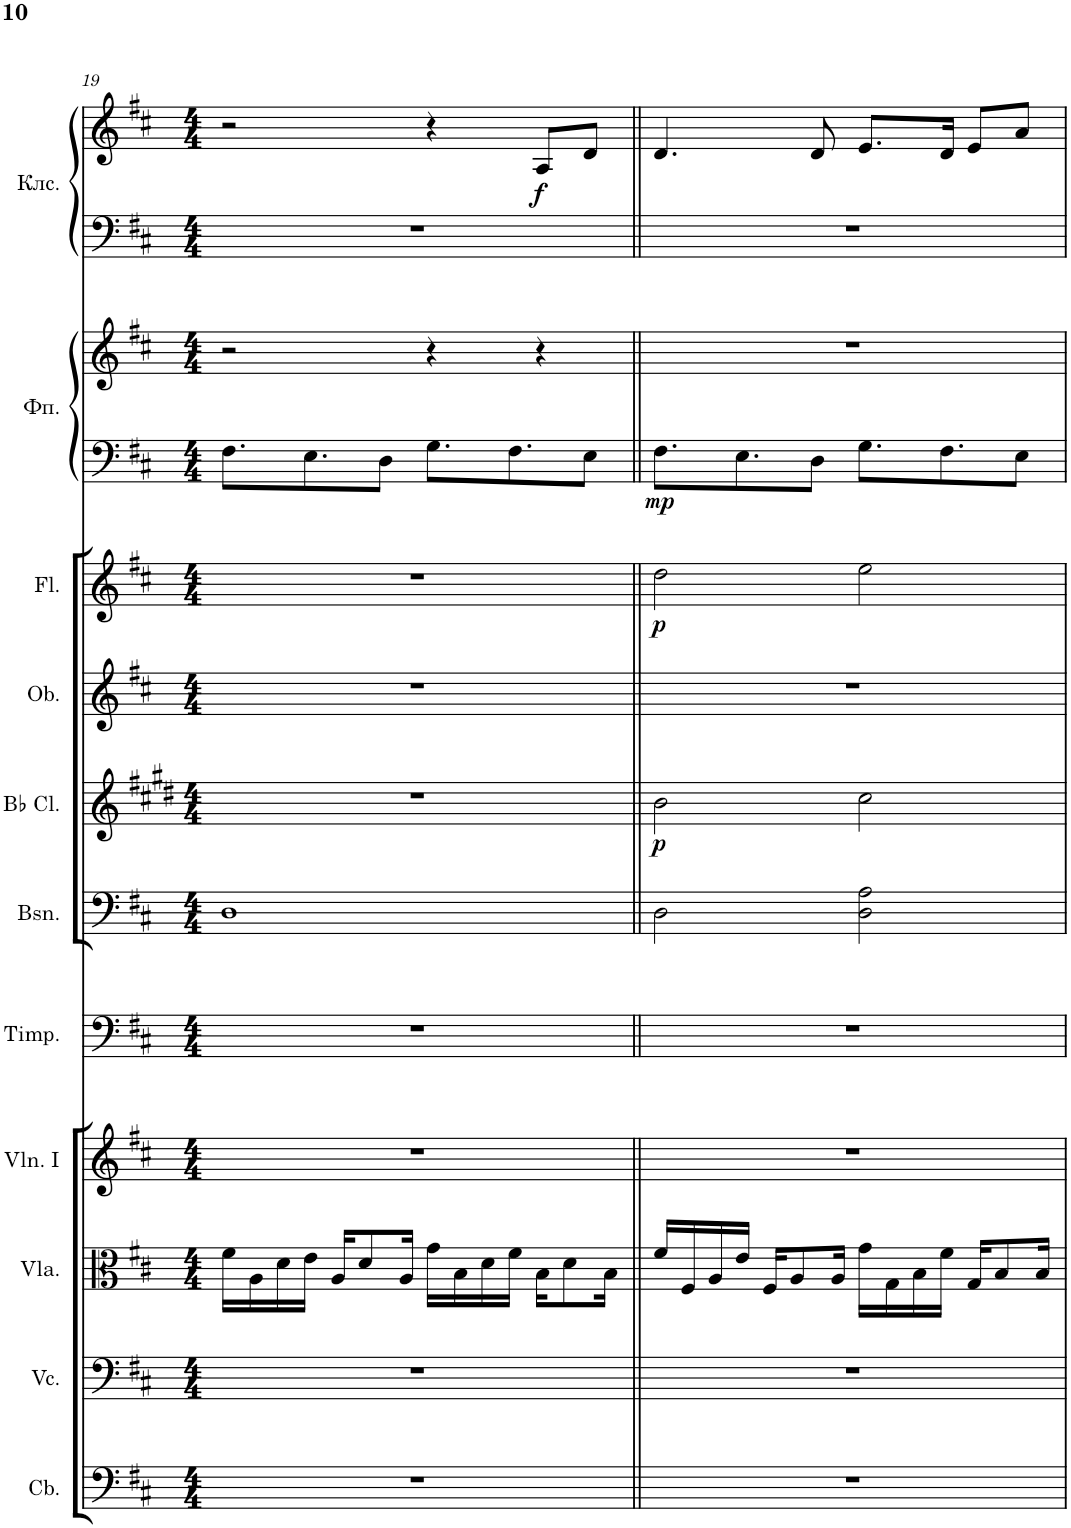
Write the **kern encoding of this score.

**kern	**kern	**kern	**kern	**kern	**kern	**kern	**dynam	**kern	**kern	**dynam	**kern	**kern	**dynam	**kern	**kern	**dynam
*part11	*part10	*part9	*part8	*part7	*part6	*part5	*part5	*part4	*part3	*part3	*part2	*part2	*part2	*part1	*part1	*part1
*staff13	*staff12	*staff11	*staff10	*staff9	*staff8	*staff7	*staff7	*staff6	*staff5	*staff5	*staff4	*staff3	*staff3/4	*staff2	*staff1	*staff1/2
*I"Contrabasses	*I"Violoncellos	*I"Violas	*I"Violins I	*I"Timpani	*I"Bassoons	*I"Clarinets in Bb	*	*I"Oboes	*I"Flutes	*	*I"Фортепиано	*	*	*I"Клавесин	*	*
*I'Cb.	*I'Vc.	*I'Vla.	*I'Vln. I	*I'Timp.	*I'Bsn.	*	*	*I'Ob.	*I'Fl.	*	*	*	*	*	*	*
!!LO:PB:g=z
*clefF4	*clefF4	*clefC3	*clefG2	*clefF4	*clefF4	*clefG2	*	*clefG2	*clefG2	*	*clefF4	*clefG2	*	*clefF4	*clefG2	*
*Trd7c12	*	*	*	*	*	*Trd1c2	*	*	*	*	*	*	*	*	*	*
*k[f#c#]	*k[f#c#]	*k[f#c#]	*k[f#c#]	*k[f#c#]	*k[f#c#]	*k[f#c#g#d#]	*	*k[f#c#]	*k[f#c#]	*	*k[f#c#]	*k[f#c#]	*	*k[f#c#]	*k[f#c#]	*
*M4/4	*M4/4	*M4/4	*M4/4	*M4/4	*M4/4	*M4/4	*	*M4/4	*M4/4	*	*M4/4	*M4/4	*	*M4/4	*M4/4	*
=19	=19	=19	=19	=19	=19	=19	=19	=19	=19	=19	=19	=19	=19	=19	=19	=19
1r	1r	16f#\LL	1r	1r	1D	1r	.	1r	1r	.	8.F#\L	2r	.	1r	2r	.
.	.	16A\	.	.	.	.	.	.	.	.	.	.	.	.	.	.
.	.	16d\	.	.	.	.	.	.	.	.	.	.	.	.	.	.
.	.	16e\JJ	.	.	.	.	.	.	.	.	8.E\	.	.	.	.	.
.	.	16A/KL	.	.	.	.	.	.	.	.	.	.	.	.	.	.
.	.	8d/	.	.	.	.	.	.	.	.	.	.	.	.	.	.
.	.	.	.	.	.	.	.	.	.	.	8D\J	.	.	.	.	.
.	.	16A/Jk	.	.	.	.	.	.	.	.	.	.	.	.	.	.
.	.	16g\LL	.	.	.	.	.	.	.	.	8.G\L	4r	.	.	4r	.
.	.	16B\	.	.	.	.	.	.	.	.	.	.	.	.	.	.
.	.	16d\	.	.	.	.	.	.	.	.	.	.	.	.	.	.
.	.	16f#\JJ	.	.	.	.	.	.	.	.	8.F#\	.	.	.	.	.
!	!	!	!	!	!	!	!	!	!	!	!	!	!	!	!	!LO:DY:b
.	.	16B\KL	.	.	.	.	.	.	.	.	.	4r	.	.	8A/L	f
.	.	8d\	.	.	.	.	.	.	.	.	.	.	.	.	.	.
.	.	.	.	.	.	.	.	.	.	.	8E\J	.	.	.	8d/J	.
.	.	16B\Jk	.	.	.	.	.	.	.	.	.	.	.	.	.	.
=20||	=20||	=20||	=20||	=20||	=20||	=20||	=20||	=20||	=20||	=20||	=20||	=20||	=20||	=20||	=20||	=20||
!	!	!	!	!	!	!	!LO:DY:b	!	!	!LO:DY:b	!	!	!LO:DY:b=2	!	!	!
1r	1r	16f#/LL	1r	1r	2D\	2b\	p	1r	2dd\	p	8.F#\L	1r	mp	1r	4.d/	.
.	.	16F#/	.	.	.	.	.	.	.	.	.	.	.	.	.	.
.	.	16A/	.	.	.	.	.	.	.	.	.	.	.	.	.	.
.	.	16e/JJ	.	.	.	.	.	.	.	.	8.E\	.	.	.	.	.
.	.	16F#/KL	.	.	.	.	.	.	.	.	.	.	.	.	.	.
.	.	8A/	.	.	.	.	.	.	.	.	.	.	.	.	.	.
.	.	.	.	.	.	.	.	.	.	.	8D\J	.	.	.	8d/	.
.	.	16A/Jk	.	.	.	.	.	.	.	.	.	.	.	.	.	.
.	.	16g\LL	.	.	2D\ 2A\	2cc#\	.	.	2ee\	.	8.G\L	.	.	.	8.e/L	.
.	.	16G\	.	.	.	.	.	.	.	.	.	.	.	.	.	.
.	.	16B\	.	.	.	.	.	.	.	.	.	.	.	.	.	.
.	.	16f#\JJ	.	.	.	.	.	.	.	.	8.F#\	.	.	.	16d/Jk	.
.	.	16G/KL	.	.	.	.	.	.	.	.	.	.	.	.	8e/L	.
.	.	8B/	.	.	.	.	.	.	.	.	.	.	.	.	.	.
.	.	.	.	.	.	.	.	.	.	.	8E\J	.	.	.	8a/J	.
.	.	16B/Jk	.	.	.	.	.	.	.	.	.	.	.	.	.	.
=	=	=	=	=	=	=	=	=	=	=	=	=	=	=	=	=
*-	*-	*-	*-	*-	*-	*-	*-	*-	*-	*-	*-	*-	*-	*-	*-	*-
